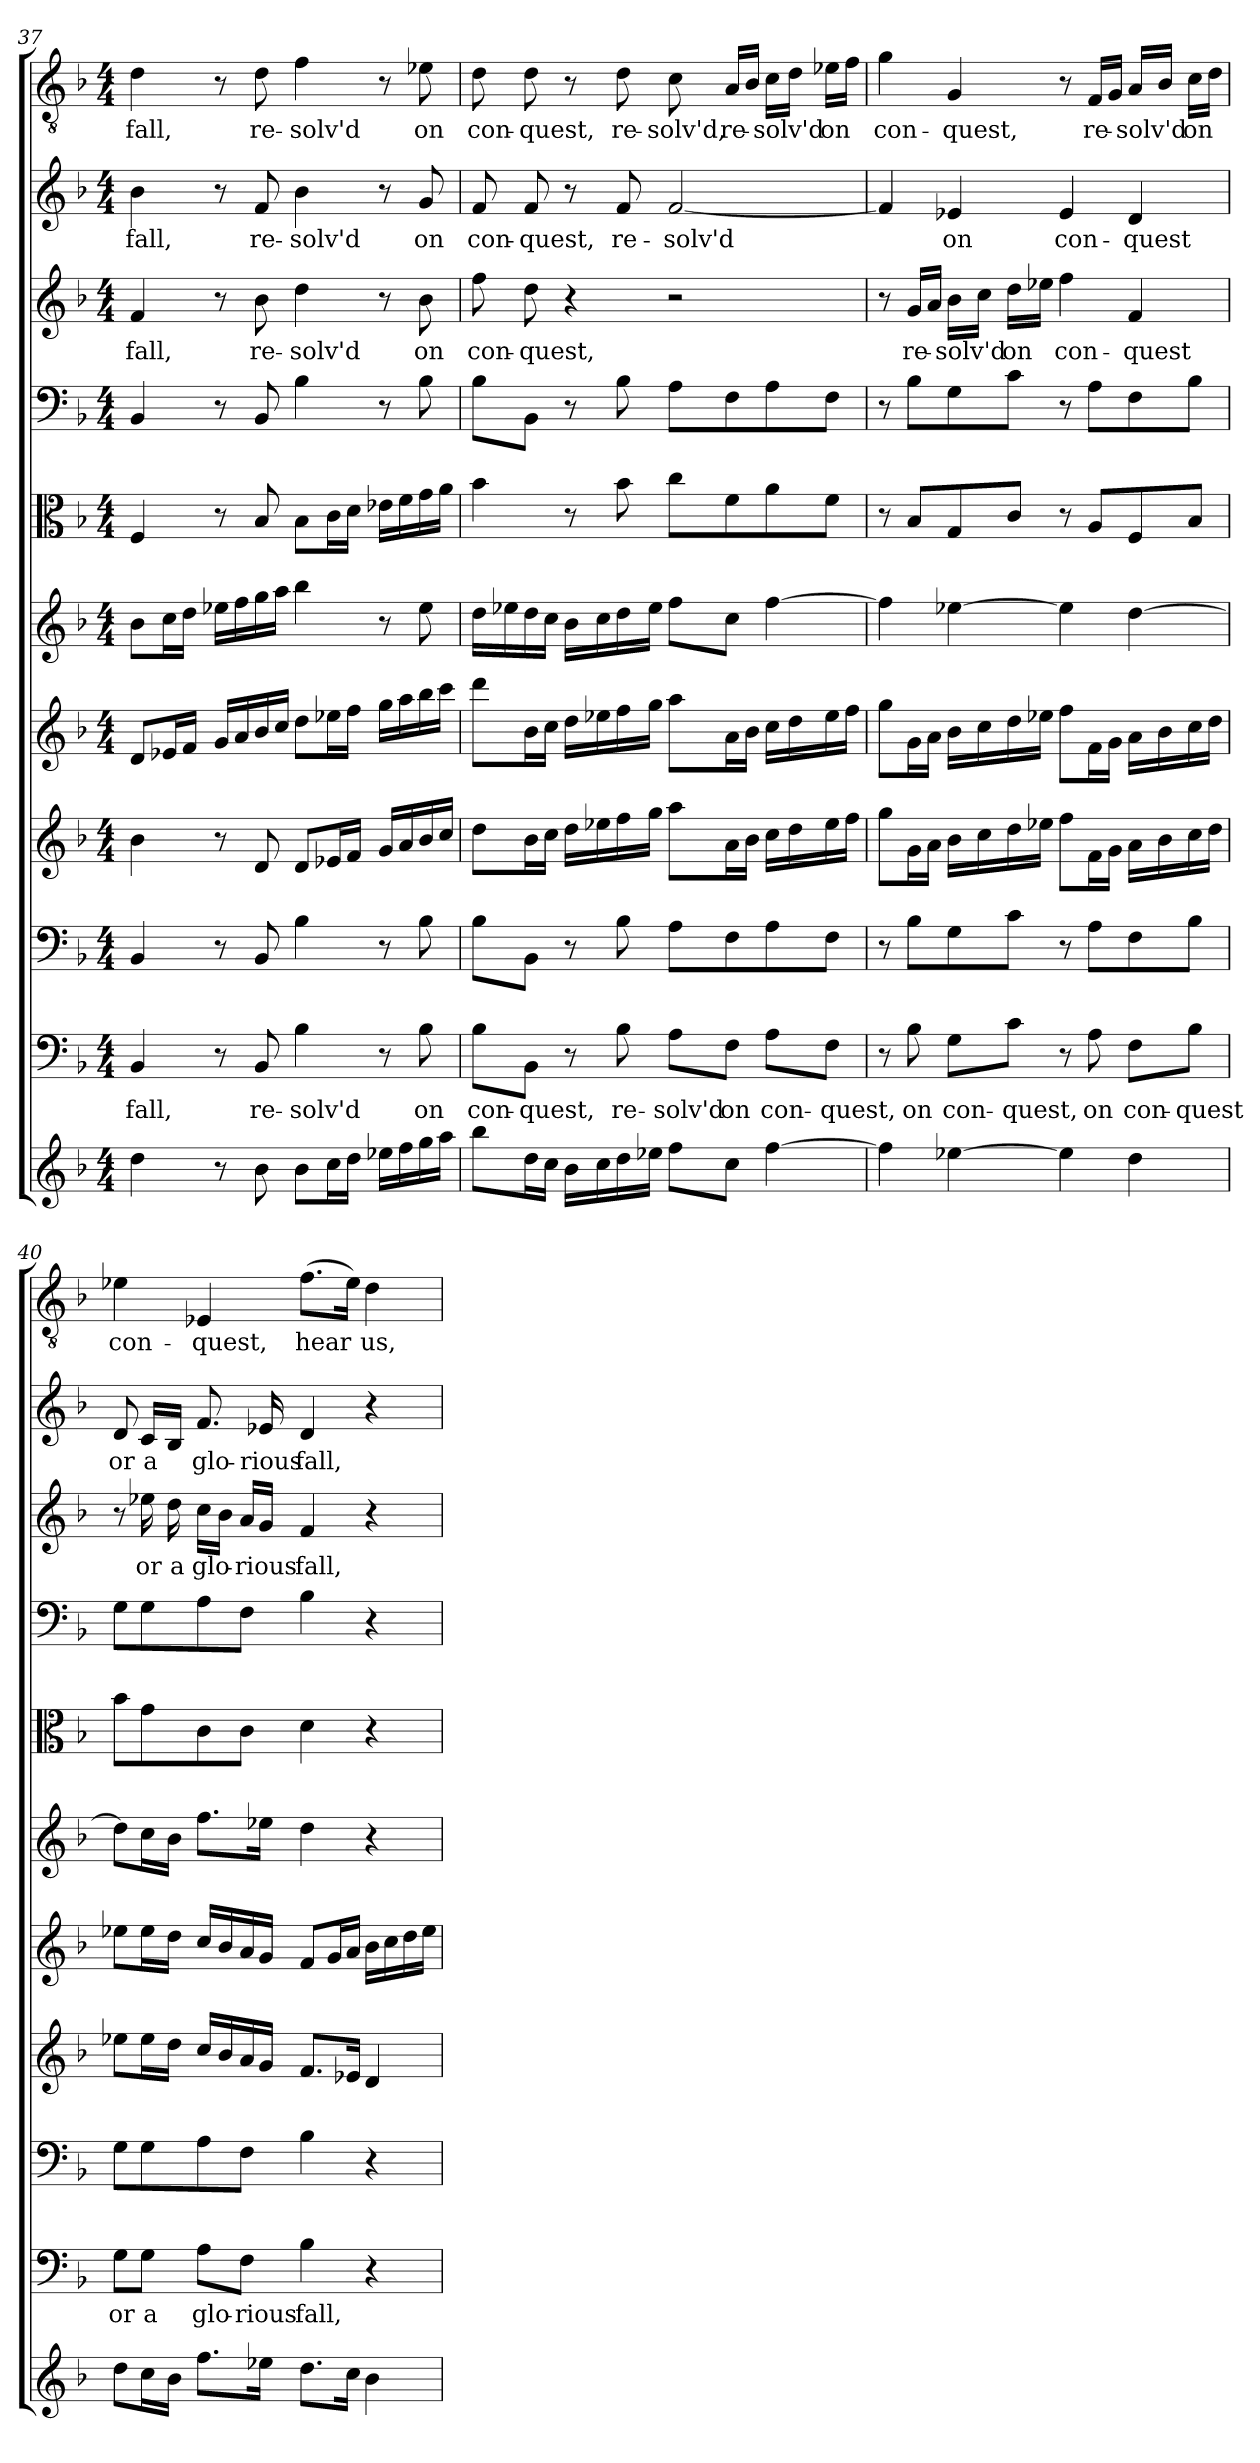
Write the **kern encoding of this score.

**kern	**kern	**text	**kern	**kern	**kern	**kern	**kern	**kern	**kern	**text	**kern	**text	**kern	**text
*part11	*part10	*part10	*part9	*part8	*part7	*part6	*part5	*part4	*part3	*part3	*part2	*part2	*part1	*part1
*staff11	*staff10	*staff10	*staff9	*staff8	*staff7	*staff6	*staff5	*staff4	*staff3	*staff3	*staff2	*staff2	*staff1	*staff1
*clefG2	*clefF4	*	*clefF4	*clefG2	*clefG2	*clefG2	*clefC3	*clefF4	*clefG2	*	*clefG2	*	*clefGv2	*
*k[b-]	*k[b-]	*	*k[b-]	*k[b-]	*k[b-]	*k[b-]	*k[b-]	*k[b-]	*k[b-]	*	*k[b-]	*	*k[b-]	*
*F:	*F:	*	*F:	*F:	*F:	*F:	*F:	*F:	*F:	*	*F:	*	*F:	*
*M4/4	*M4/4	*	*M4/4	*M4/4	*M4/4	*M4/4	*M4/4	*M4/4	*M4/4	*	*M4/4	*	*M4/4	*
=37	=37	=37	=37	=37	=37	=37	=37	=37	=37	=37	=37	=37	=37	=37
4dd\	4BB-/	fall,	4BB-/	4b-\	8d/L	8b-\L	4F/	4BB-/	4f/	fall,	4b-\	fall,	4d\	fall,
.	.	.	.	.	16e-X/L	16cc\L	.	.	.	.	.	.	.	.
.	.	.	.	.	16f/JJ	16dd\JJ	.	.	.	.	.	.	.	.
8r	8r	.	8r	8r	16g/LL	16ee-X\LL	8r	8r	8r	.	8r	.	8r	.
.	.	.	.	.	16a/	16ff\	.	.	.	.	.	.	.	.
8b-\	8BB-/	re-	8BB-/	8d/	16b-/	16gg\	8B-/	8BB-/	8b-\	re-	8f/	re-	8d\	re-
.	.	.	.	.	16cc/JJ	16aa\JJ	.	.	.	.	.	.	.	.
8b-\L	4B-\	-solv'd	4B-\	8d/L	8dd\L	4bb-\	8B-\L	4B-\	4dd\	-solv'd	4b-\	-solv'd	4f\	-solv'd
16cc\L	.	.	.	16e-X/L	16ee-X\L	.	16c\L	.	.	.	.	.	.	.
16dd\JJ	.	.	.	16f/JJ	16ff\JJ	.	16d\JJ	.	.	.	.	.	.	.
16ee-X\LL	8r	.	8r	16g/LL	16gg\LL	8r	16e-X\LL	8r	8r	.	8r	.	8r	.
16ff\	.	.	.	16a/	16aa\	.	16f\	.	.	.	.	.	.	.
16gg\	8B-\	on	8B-\	16b-/	16bb-\	8ee-\	16g\	8B-\	8b-\	on	8g/	on	8e-X\	on
16aa\JJ	.	.	.	16cc/JJ	16ccc\JJ	.	16a\JJ	.	.	.	.	.	.	.
=38	=38	=38	=38	=38	=38	=38	=38	=38	=38	=38	=38	=38	=38	=38
8bb-\L	8B-\L	con-	8B-\L	8dd\L	8ddd\L	16dd\LL	4b-\	8B-\L	8ff\	con-	8f/	con-	8d\	con-
.	.	.	.	.	.	16ee-X\	.	.	.	.	.	.	.	.
16dd\L	8BB-\J	-quest,	8BB-\J	16b-\L	16b-\L	16dd\	.	8BB-\J	8dd\	-quest,	8f/	-quest,	8d\	-quest,
16cc\JJ	.	.	.	16cc\JJ	16cc\JJ	16cc\JJ	.	.	.	.	.	.	.	.
16b-\LL	8r	.	8r	16dd\LL	16dd\LL	16b-\LL	8r	8r	4r	.	8r	.	8r	.
16cc\	.	.	.	16ee-X\	16ee-X\	16cc\	.	.	.	.	.	.	.	.
16dd\	8B-\	re-	8B-\	16ff\	16ff\	16dd\	8b-\	8B-\	.	.	8f/	re-	8d\	re-
16ee-X\JJ	.	.	.	16gg\JJ	16gg\JJ	16ee-\JJ	.	.	.	.	.	.	.	.
8ff\L	8A\L	-solv'd	8A\L	8aa\L	8aa\L	8ff\L	8cc\L	8A\L	2r	.	[2f/	-solv'd	8c\	-solv'd,
8cc\J	8F\J	on	8F\	16a\L	16a\L	8cc\J	8f\	8F\	.	.	.	.	16A/LL	re-
.	.	.	.	16b-\JJ	16b-\JJ	.	.	.	.	.	.	.	16B-/JJ	.
[4ff\	8A\L	con-	8A\	16cc\LL	16cc\LL	[4ff\	8a\	8A\	.	.	.	.	16c\LL	-solv'd
.	.	.	.	16dd\	16dd\	.	.	.	.	.	.	.	16d\JJ	.
.	8F\J	-quest,	8F\J	16ee-\	16ee-\	.	8f\J	8F\J	.	.	.	.	16e-X\LL	on
.	.	.	.	16ff\JJ	16ff\JJ	.	.	.	.	.	.	.	16f\JJ	.
=39	=39	=39	=39	=39	=39	=39	=39	=39	=39	=39	=39	=39	=39	=39
4ff\]	8r	.	8r	8gg\L	8gg\L	4ff\]	8r	8r	8r	.	4f/]	.	4g\	con-
.	8B-\	on	8B-\L	16g\L	16g\L	.	8B-/L	8B-\L	16g/LL	re-	.	.	.	.
.	.	.	.	16a\JJ	16a\JJ	.	.	.	16a/JJ	.	.	.	.	.
[4ee-X\	8G\L	con-	8G\	16b-\LL	16b-\LL	[4ee-X\	8G/	8G\	16b-\LL	-solv'd	4e-X/	on	4G/	-quest,
.	.	.	.	16cc\	16cc\	.	.	.	16cc\JJ	.	.	.	.	.
.	8c\J	-quest,	8c\J	16dd\	16dd\	.	8c/J	8c\J	16dd\LL	on	.	.	.	.
.	.	.	.	16ee-X\JJ	16ee-X\JJ	.	.	.	16ee-X\JJ	.	.	.	.	.
4ee-\]	8r	.	8r	8ff\L	8ff\L	4ee-\]	8r	8r	4ff\	con-	4e-/	con-	8r	.
.	8A\	on	8A\L	16f\L	16f\L	.	8A/L	8A\L	.	.	.	.	16F/LL	re-
.	.	.	.	16g\JJ	16g\JJ	.	.	.	.	.	.	.	16G/JJ	.
4dd\	8F\L	con-	8F\	16a\LL	16a\LL	[4dd\	8F/	8F\	4f/	-quest	4d/	-quest	16A/LL	-solv'd
.	.	.	.	16b-\	16b-\	.	.	.	.	.	.	.	16B-/JJ	.
.	8B-\J	-quest	8B-\J	16cc\	16cc\	.	8B-/J	8B-\J	.	.	.	.	16c\LL	on
.	.	.	.	16dd\JJ	16dd\JJ	.	.	.	.	.	.	.	16d\JJ	.
=40	=40	=40	=40	=40	=40	=40	=40	=40	=40	=40	=40	=40	=40	=40
8dd\L	8G\L	or	8G\L	8ee-X\L	8ee-X\L	8dd\L]	8b-\L	8G\L	8r	.	8d/	or	4e-X\	con-
16cc\L	8G\J	a	8G\	16ee-\L	16ee-\L	16cc\L	8g\	8G\	16ee-X\	or	16c/LL	a	.	.
16b-\JJ	.	.	.	16dd\JJ	16dd\JJ	16b-\JJ	.	.	16dd\	a	16B-/JJ	.	.	.
8.ff\L	8A\L	glo-	8A\	16cc/LL	16cc/LL	8.ff\L	8c\	8A\	16cc\LL	glo-	8.f/	glo-	4E-X/	-quest,
.	.	.	.	16b-/	16b-/	.	.	.	16b-\JJ	.	.	.	.	.
.	8F\J	-rious	8F\J	16a/	16a/	.	8c\J	8F\J	16a/LL	-rious	.	.	.	.
16ee-X\Jk	.	.	.	16g/JJ	16g/JJ	16ee-X\Jk	.	.	16g/JJ	.	16e-X/	-rious	.	.
8.dd\L	4B-\	fall,	4B-\	8.f/L	8f/L	4dd\	4d\	4B-\	4f/	fall,	4d/	fall,	(8.f\L	hear
.	.	.	.	.	16g/L	.	.	.	.	.	.	.	.	.
16cc\Jk	.	.	.	16e-X/Jk	16a/JJ	.	.	.	.	.	.	.	16e-\Jk)	.
4b-\	4r	.	4r	4d/	16b-\LL	4r	4r	4r	4r	.	4r	.	4d\	us,
.	.	.	.	.	16cc\	.	.	.	.	.	.	.	.	.
.	.	.	.	.	16dd\	.	.	.	.	.	.	.	.	.
.	.	.	.	.	16ee-\JJ	.	.	.	.	.	.	.	.	.
=	=	=	=	=	=	=	=	=	=	=	=	=	=	=
*-	*-	*-	*-	*-	*-	*-	*-	*-	*-	*-	*-	*-	*-	*-
